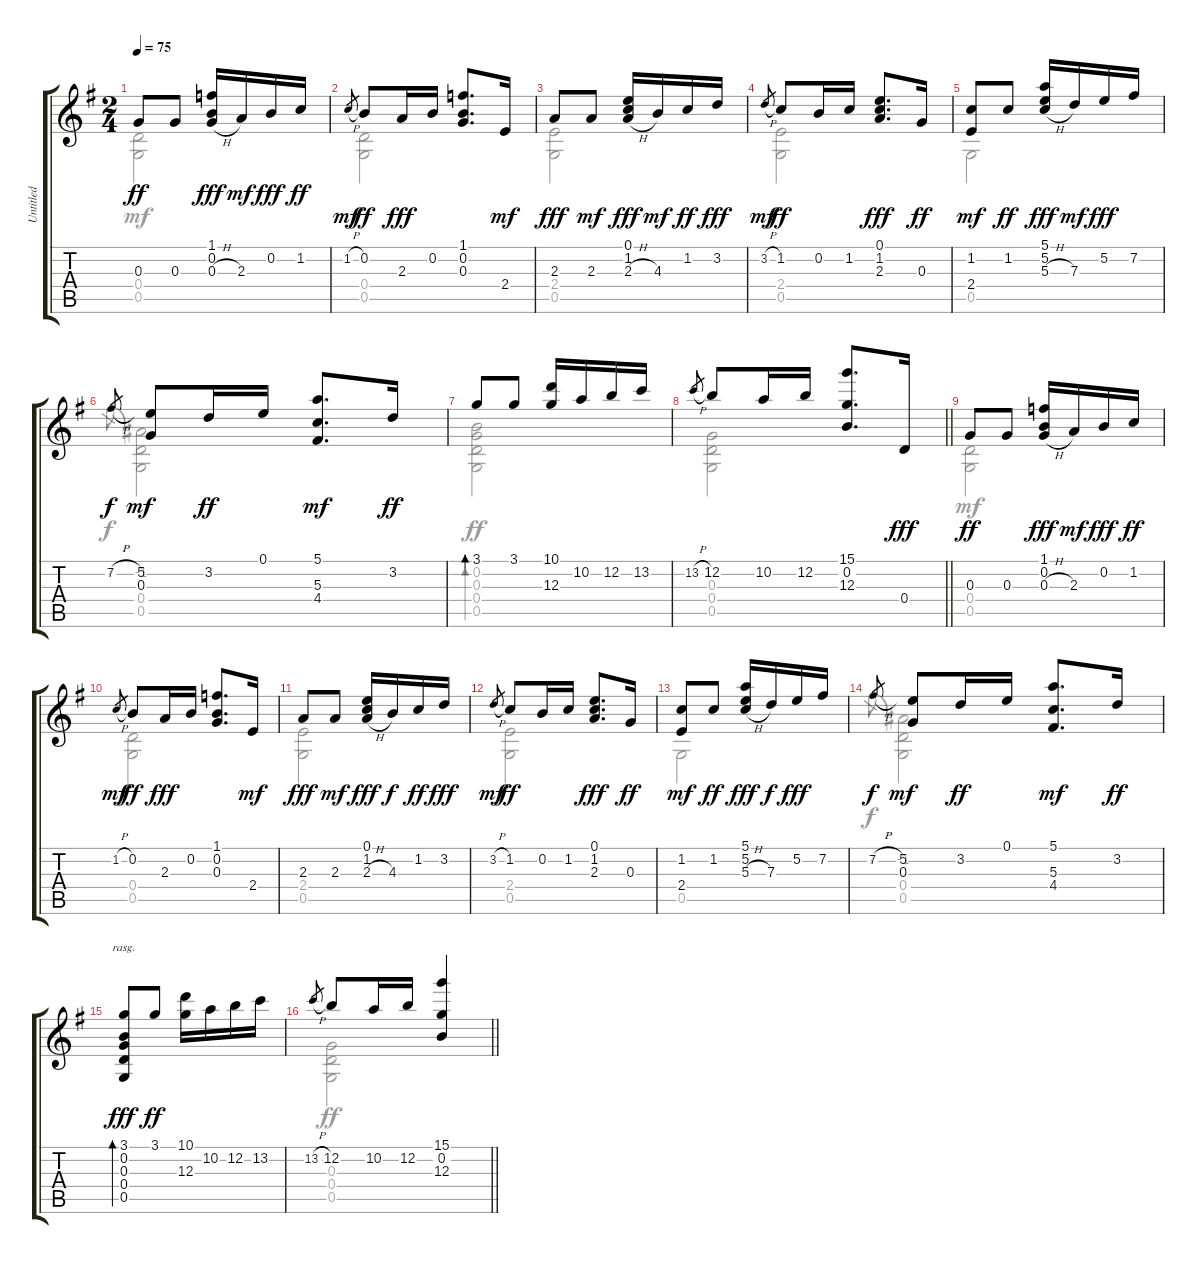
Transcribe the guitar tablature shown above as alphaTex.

\track ("Untitled" "Untitled") {instrument acousticguitarnylon}
\staff {score tabs}
\tuning (E4 B3 G3 D3 G2 D2) {hide}
\voice
\ts (2 4)
\tempo 75
\clef g2
\ks g
0.3.8{dy ff} 0.3.8 (1.1 0.2 0.3{h}).16{dy fff} 2.3.16{dy mf} 0.2.16{dy fff} 1.2.16{dy ff} |
1.2{h}.8{gr dy mf} 0.2.8{dy ff} 2.3.16{dy fff} 0.2.16 (1.1 0.2 0.3).8{d} 2.4.16{dy mf} |
2.3.8{dy fff} 2.3.8{dy mf} (0.1 1.2 2.3{h}).16{dy fff} 4.3.16{dy mf} 1.2.16{dy ff} 3.2.16{dy fff} |
3.2{h}.8{gr dy mf} 1.2.8{dy ff} 0.2.16 1.2.16 (0.1 1.2 2.3).8{d dy fff} 0.3.16{dy ff} |
(1.2 2.4).8{dy mf} 1.2.8{dy ff} (5.1 5.2 5.3{h}).16{dy fff} 7.3.16{dy mf} 5.2.16{dy fff} 7.2.16 |
7.2{h}.8{gr dy f} (5.2 0.3).8{dy mf} 3.2.16{dy ff} 0.1.16 (5.1 5.3 4.4).8{d dy mf} 3.2.16{dy ff} |
3.1.8{bd 30} 3.1.8 (10.1 12.3).16 10.2.16 12.2.16 13.2.16 |
\barLineRight lightlight
13.2{h}.8{gr} 12.2.8 10.2.16 12.2.16 (15.1 0.2 12.3).8{d} 0.4.16{dy fff} |
0.3.8{dy ff} 0.3.8 (1.1 0.2 0.3{h}).16{dy fff} 2.3.16{dy mf} 0.2.16{dy fff} 1.2.16{dy ff} |
1.2{h}.8{gr dy mf} 0.2.8{dy ff} 2.3.16{dy fff} 0.2.16 (1.1 0.2 0.3).8{d} 2.4.16{dy mf} |
2.3.8{dy fff} 2.3.8{dy mf} (0.1 1.2 2.3{h}).16{dy fff} 4.3.16{dy f} 1.2.16{dy ff} 3.2.16{dy fff} |
3.2{h}.8{gr dy mf} 1.2.8{dy ff} 0.2.16 1.2.16 (0.1 1.2 2.3).8{d dy fff} 0.3.16{dy ff} |
(1.2 2.4).8{dy mf} 1.2.8{dy ff} (5.1 5.2 5.3{h}).16{dy fff} 7.3.16{dy f} 5.2.16{dy fff} 7.2.16 |
7.2{h}.8{gr dy f} (5.2 0.3).8{dy mf} 3.2.16{dy ff} 0.1.16 (5.1 5.3 4.4).8{d dy mf} 3.2.16{dy ff} |
(3.1 0.2 0.3 0.4 0.5).8{bd 60 rasg ii dy fff} 3.1.8{dy ff} (10.1 12.3).16 10.2.16 12.2.16 13.2.16 |
\barLineRight lightlight
13.2{h}.8{gr} 12.2.8 10.2.16 12.2.16 (15.1 0.2 12.3).4
\voice
\clef g2
\ottava regular
\simile none
\ks g
(0.4 0.5).2{dy mf} |
(0.4 0.5).2 |
(2.4 0.5).2 |
(2.4 0.5).2 |
0.5.2 |
7.2{h}.8{gr dy f} (-1.2 0.4 0.5).2{dy mf} |
(0.2 0.3 0.4 0.5).2{bd 30 dy ff} |
\barLineRight lightlight
(0.3 0.4 0.5).2 |
(0.4 0.5).2{dy mf} |
(0.4 0.5).2 |
(2.4 0.5).2 |
(2.4 0.5).2 |
0.5.2 |
7.2{h}.8{gr dy f} (-1.2 0.4 0.5).2{dy mf} |
|
\barLineRight lightlight
(0.3 0.4 0.5).2{dy ff}
